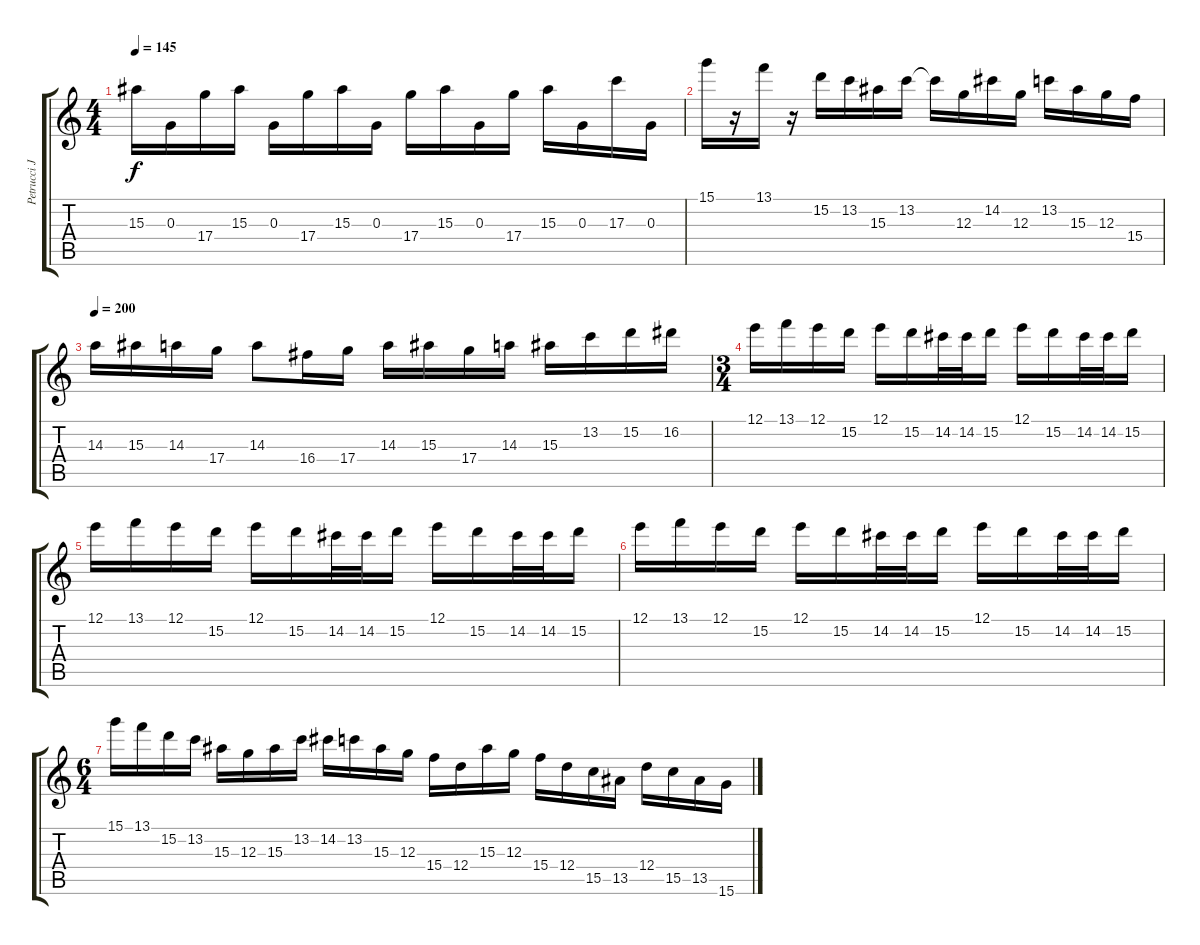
\track ("Petrucci John" "Petrucci J") {instrument distortionguitar}
\staff {score tabs}
\tuning (E4 B3 G3 D3 A2 E2) {hide}
\ts (4 4)
\tempo 145
\clef g2
\ks c
15.3.16{dy f} 0.3.16 17.4.16 15.3.16 0.3.16 17.4.16 15.3.16 0.3.16 17.4.16 15.3.16 0.3.16 17.4.16 15.3.16 0.3.16 17.3.16 0.3.16 |
15.1.16 r.16 13.1.16 r.16 15.2.16 13.2.16 15.3.16 13.2.16 13.2{t}.16 12.3.16 14.2.16 12.3.16 13.2.16 15.3.16 12.3.16 15.4.16 |
\tempo 200
14.3.16 15.3.16 14.3.16 17.4.16 14.3.8 16.4.16 17.4.16 14.3.16 15.3.16 17.4.16 14.3.16 15.3.16 13.2.16 15.2.16 16.2.16 |
\ts (3 4)
12.1.16 13.1.16 12.1.16 15.2.16 12.1.16 15.2.16 14.2.32 14.2.32 15.2.16 12.1.16 15.2.16 14.2.32 14.2.32 15.2.16 |
12.1.16 13.1.16 12.1.16 15.2.16 12.1.16 15.2.16 14.2.32 14.2.32 15.2.16 12.1.16 15.2.16 14.2.32 14.2.32 15.2.16 |
12.1.16 13.1.16 12.1.16 15.2.16 12.1.16 15.2.16 14.2.32 14.2.32 15.2.16 12.1.16 15.2.16 14.2.32 14.2.32 15.2.16 |
\ts (6 4)
15.1.16 13.1.16 15.2.16 13.2.16 15.3.16 12.3.16 15.3.16 13.2.16 14.2.16 13.2.16 15.3.16 12.3.16 15.4.16 12.4.16 15.3.16 12.3.16 15.4.16 12.4.16 15.5.16 13.5.16 12.4.16 15.5.16 13.5.16 15.6.16
